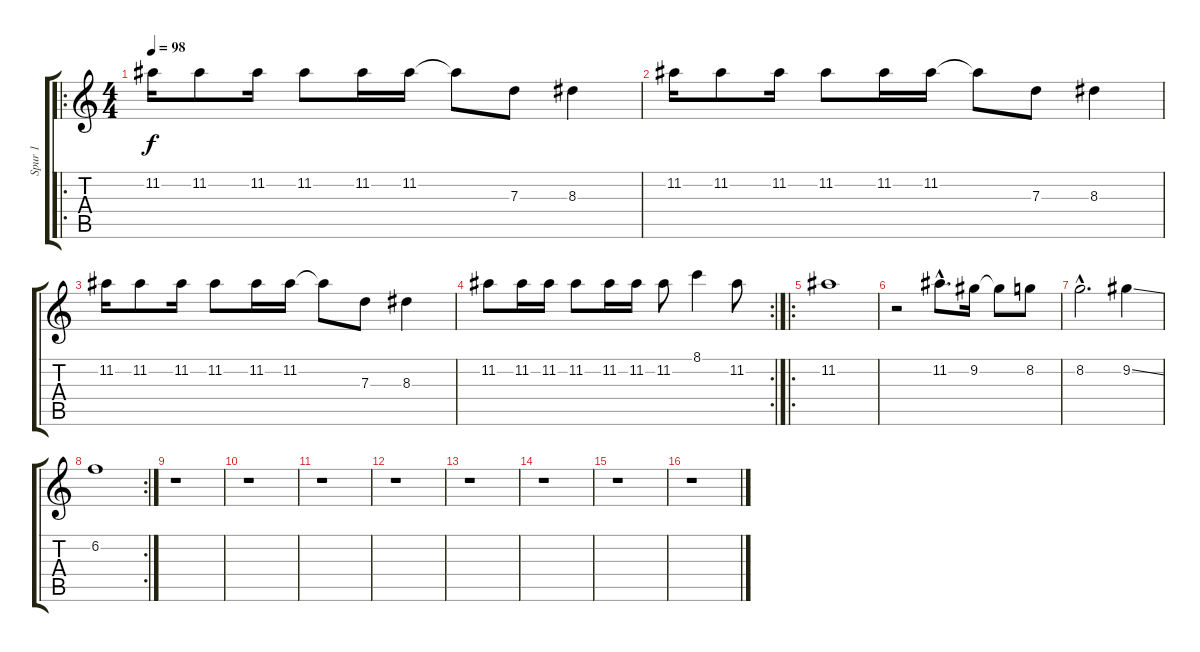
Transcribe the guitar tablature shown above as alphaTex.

\track ("Spur 1" "Spur 1") {instrument electricguitarclean}
\staff {score tabs}
\tuning (E4 B3 G3 D3 A2 E2) {hide}
\ro
\ts (4 4)
\tempo 98
\clef g2
\ks c
11.2.16{dy f} 11.2.8 11.2.16 11.2.8 11.2.16 11.2.16 11.2{t}.8 7.3.8 8.3.4 |
11.2.16 11.2.8 11.2.16 11.2.8 11.2.16 11.2.16 11.2{t}.8 7.3.8 8.3.4 |
11.2.16 11.2.8 11.2.16 11.2.8 11.2.16 11.2.16 11.2{t}.8 7.3.8 8.3.4 |
\rc 2
11.2.8 11.2.16 11.2.16 11.2.8 11.2.16 11.2.16 11.2.8 8.1.4 11.2.8 |
\ro
11.2.1 |
r.2 11.2{hac}.8{d} 9.2.16 9.2{t}.8 8.2.8 |
8.2{hac}.2{d} 9.2{ss}.4 |
\rc 2
6.2.1 |
r.1 |
r.1 |
r.1 |
r.1 |
r.1 |
r.1 |
r.1 |
r.1
